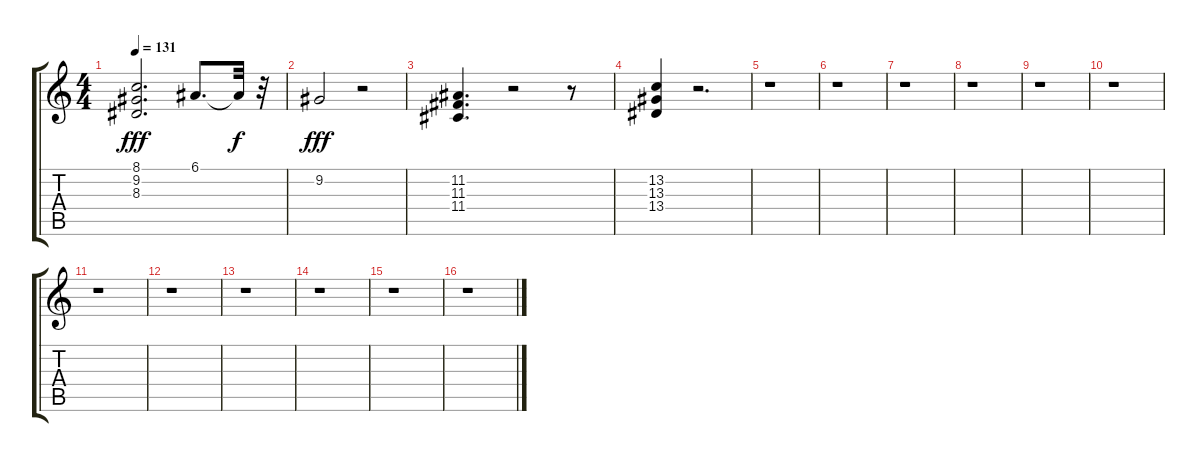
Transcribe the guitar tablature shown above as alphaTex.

\track "" {instrument synthstrings1}
\staff {score tabs}
\tuning (E4 B3 G3 D3 A2 E2) {hide}
\ts (4 4)
\tempo 131
\clef g2
\ks c
(8.1 9.2 8.3).2{d dy fff} 6.1.8{d} 6.1{t}.32{dy f} r.32 |
9.2.2{dy fff} r.2 |
(11.2 11.3 11.4).4{d} r.2 r.8 |
(13.2 13.3 13.4).4 r.2{d} |
r.1 |
r.1 |
r.1 |
r.1 |
r.1 |
r.1 |
r.1 |
r.1 |
r.1 |
r.1 |
r.1 |
r.1
